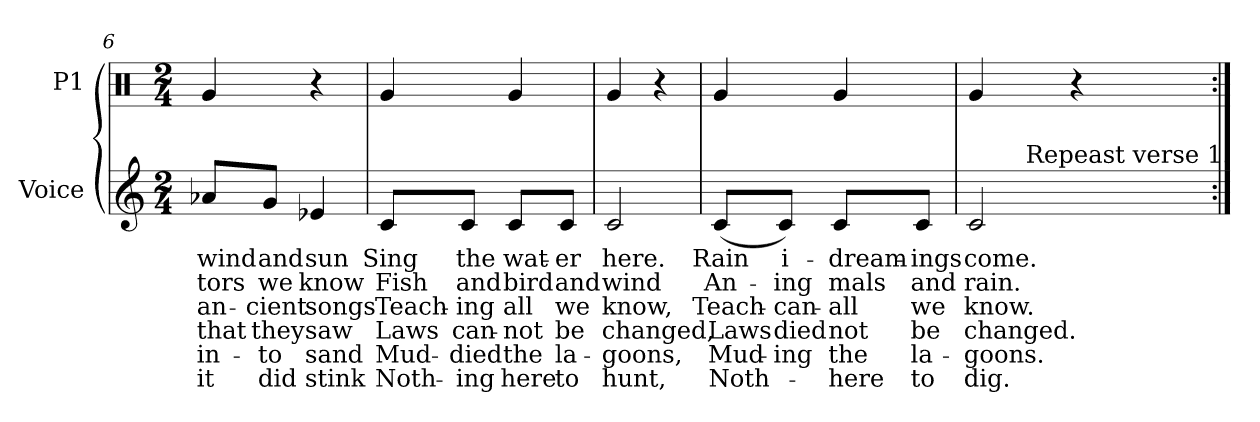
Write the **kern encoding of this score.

**kern	**text	**text	**text	**text	**text	**text	**kern
*part2	*part2	*part2	*part2	*part2	*part2	*part2	*part1
*staff2	*staff2	*staff2	*staff2	*staff2	*staff2	*staff2	*staff1
*I"Voice	*	*	*	*	*	*	*I"P1
!!LO:LB:g=z
*clefG2	*	*	*	*	*	*	*clefX
*k[]	*	*	*	*	*	*	*k[]
*C:	*	*	*	*	*	*	*C:
*M2/4	*	*	*	*	*	*	*M2/4
=6	=6	=6	=6	=6	=6	=6	=6
!	!LO:LY:a:color=#000000	!LO:LY:b:color=#000000	!LO:LY:b:color=#000000	!LO:LY:b:color=#000000	!LO:LY:b:color=#000000	!LO:LY:b:color=#000000	!
8a-Xi/L	wind	-tors	an-	that	in-	it	4Rgi/
!	!LO:LY:a:color=#000000	!LO:LY:b:color=#000000	!LO:LY:b:color=#000000	!LO:LY:b:color=#000000	!LO:LY:b:color=#000000	!LO:LY:b:color=#000000	!
8gi/J	and	we	-cient	they	-to	did	.
!	!LO:LY:a:color=#000000	!LO:LY:b:color=#000000	!LO:LY:b:color=#000000	!LO:LY:b:color=#000000	!LO:LY:b:color=#000000	!LO:LY:b:color=#000000	!
4e-Xi/	sun	know	songs	saw	sand	stink	4r
=7	=7	=7	=7	=7	=7	=7	=7
!	!LO:LY:a:color=#000000	!LO:LY:b:color=#000000	!LO:LY:b:color=#000000	!LO:LY:b:color=#000000	!LO:LY:b:color=#000000	!LO:LY:b:color=#000000	!
8ci/L	Sing	Fish	Teach-	Laws	Mud-	Noth-	4Rgi/
!	!LO:LY:a:color=#000000	!LO:LY:b:color=#000000	!LO:LY:b:color=#000000	!LO:LY:b:color=#000000	!LO:LY:b:color=#000000	!LO:LY:b:color=#000000	!
8ci/J	the	and	-ing	can-	-died	-ing	.
!	!LO:LY:a:color=#000000	!LO:LY:b:color=#000000	!LO:LY:b:color=#000000	!LO:LY:b:color=#000000	!LO:LY:b:color=#000000	!LO:LY:b:color=#000000	!
8ci/L	wat-	bird	all	-not	the	here	4Rgi/
!	!LO:LY:a:color=#000000	!LO:LY:b:color=#000000	!LO:LY:b:color=#000000	!LO:LY:b:color=#000000	!LO:LY:b:color=#000000	!LO:LY:b:color=#000000	!
8ci/J	-er	and	we	be	la-	to	.
=8	=8	=8	=8	=8	=8	=8	=8
!	!LO:LY:a:color=#000000	!LO:LY:b:color=#000000	!LO:LY:b:color=#000000	!LO:LY:b:color=#000000	!LO:LY:b:color=#000000	!LO:LY:b:color=#000000	!
2ci/	here.	wind	know,	changed,	-goons,	hunt,	4Rgi/
.	.	.	.	.	.	.	4r
!!LO:LB:g=z
=9	=9	=9	=9	=9	=9	=9	=9
!	!LO:LY:a:color=#000000	!LO:LY:b:color=#000000	!LO:LY:b:color=#000000	!LO:LY:b:color=#000000	!LO:LY:b:color=#000000	!LO:LY:b:color=#000000	!
(8ci/L	Rain	An-	Teach-	Laws	Mud-	Noth-	4Rgi/
!	!LO:LY:b:color=#000000	!LO:LY:b:color=#000000	!LO:LY:b:color=#000000	!LO:LY:b:color=#000000	!LO:LY:b:color=#000000	!	!
8ci/J)	-i-	-ing	can-	-died	-ing	.	.
!	!LO:LY:a:color=#000000	!LO:LY:b:color=#000000	!LO:LY:b:color=#000000	!LO:LY:b:color=#000000	!LO:LY:b:color=#000000	!LO:LY:b:color=#000000	!
8ci/L	dream-	-mals	all	-not	the	here	4Rgi/
!	!LO:LY:a:color=#000000	!LO:LY:b:color=#000000	!LO:LY:b:color=#000000	!LO:LY:b:color=#000000	!LO:LY:b:color=#000000	!LO:LY:b:color=#000000	!
8ci/J	-ings	and	we	be	la-	to	.
=10	=10	=10	=10	=10	=10	=10	=10
!	!LO:LY:a:color=#000000	!LO:LY:b:color=#000000	!LO:LY:b:color=#000000	!LO:LY:b:color=#000000	!LO:LY:b:color=#000000	!LO:LY:b:color=#000000	!
*^	*	*	*	*	*	*	*
2ci/	8ryy	come.	rain.	know.	changed.	-goons.	dig.	4Rgi/
.	16ryy	.	.	.	.	.	.	.
.	128ryy	.	.	.	.	.	.	.
!	!LO:TX:a:t=Repeast verse 1.	!	!	!	!	!	!	!
.	4ryy	.	.	.	.	.	.	.
.	.	.	.	.	.	.	.	4r
.	32..ryy	.	.	.	.	.	.	.
*v	*v	*	*	*	*	*	*	*
=:|!	=:|!	=:|!	=:|!	=:|!	=:|!	=:|!	=:|!
*-	*-	*-	*-	*-	*-	*-	*-
